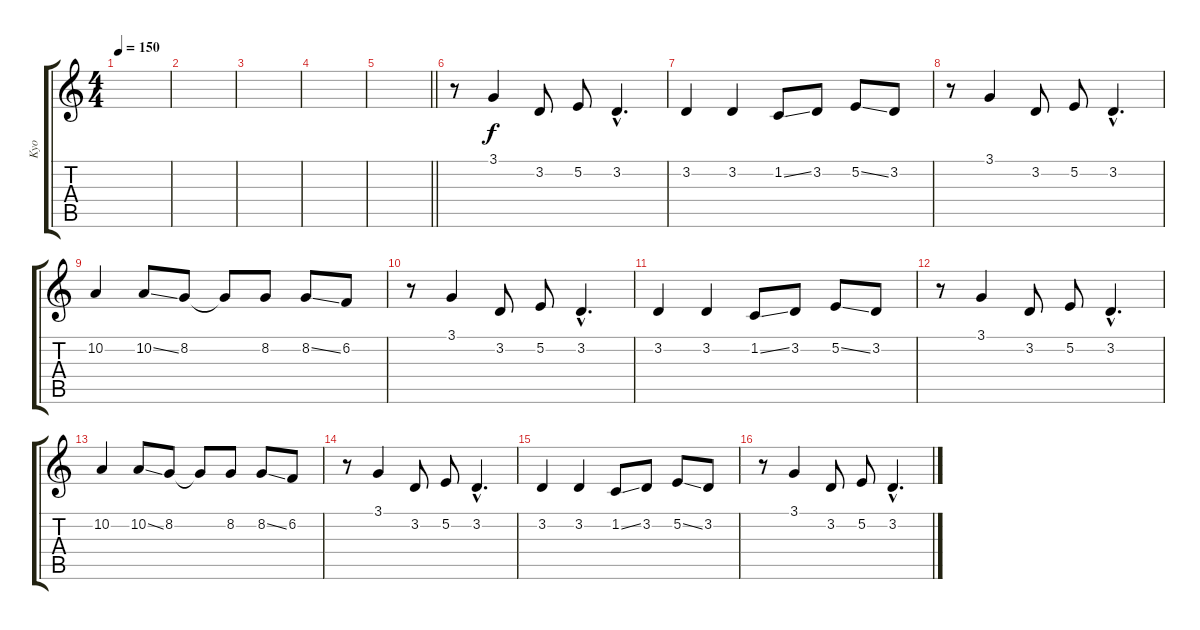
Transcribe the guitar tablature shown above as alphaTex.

\track ("Kyo" "Kyo") {instrument sopranosax}
\staff {score tabs}
\tuning (E4 B3 G3 D3 A2 E2) {hide}
\ts (4 4)
\tempo 150
\clef g2
\ks c
|
|
|
|
\barLineRight lightlight
|
r.8 3.1.4 3.2.8 5.2.8 3.2{hac}.4{d} |
3.2.4 3.2.4 1.2{ss}.8 3.2.8 5.2{ss}.8 3.2.8 |
r.8 3.1.4 3.2.8 5.2.8 3.2{hac}.4{d} |
10.2.4 10.2{ss}.8 8.2.8 8.2{t}.8 8.2.8 8.2{ss}.8 6.2.8 |
r.8 3.1.4 3.2.8 5.2.8 3.2{hac}.4{d} |
3.2.4 3.2.4 1.2{ss}.8 3.2.8 5.2{ss}.8 3.2.8 |
r.8 3.1.4 3.2.8 5.2.8 3.2{hac}.4{d} |
10.2.4 10.2{ss}.8 8.2.8 8.2{t}.8 8.2.8 8.2{ss}.8 6.2.8 |
r.8 3.1.4 3.2.8 5.2.8 3.2{hac}.4{d} |
3.2.4 3.2.4 1.2{ss}.8 3.2.8 5.2{ss}.8 3.2.8 |
r.8 3.1.4 3.2.8 5.2.8 3.2{hac}.4{d}
